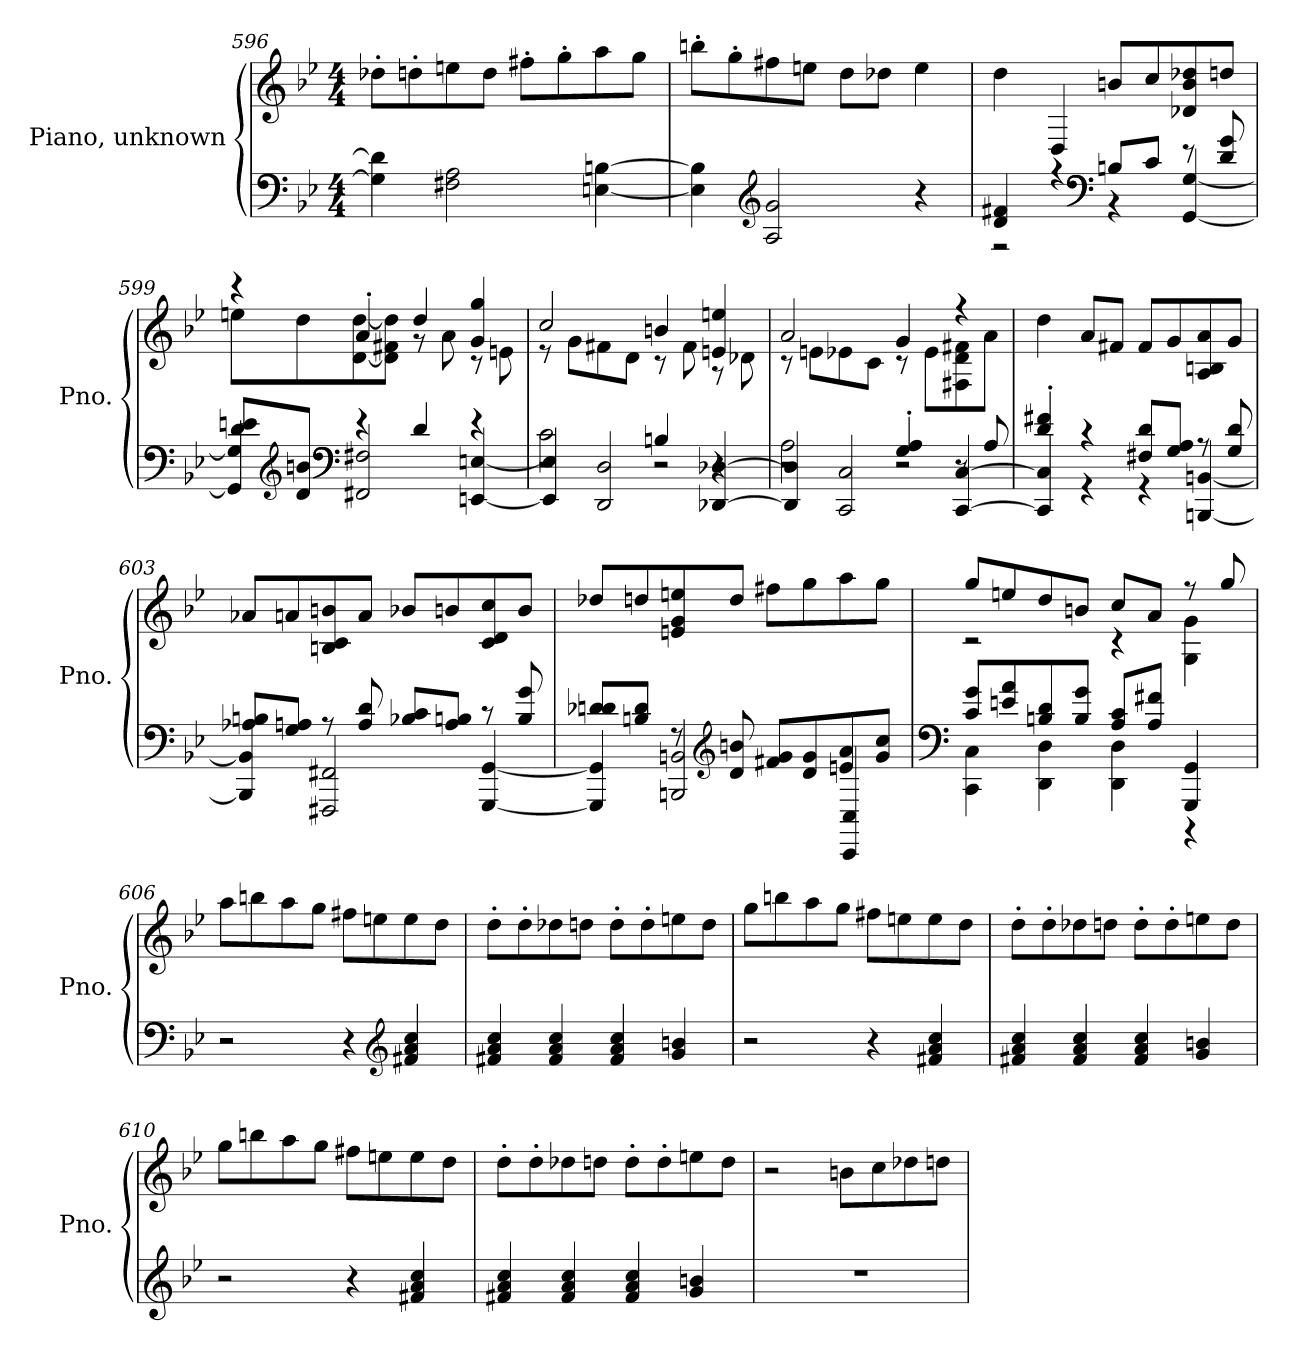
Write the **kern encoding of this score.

**kern	**kern
*part1	*part1
*staff2	*staff1
*I"Piano, unknown	*
*I'Pno.	*
*clefF4	*clefG2
*k[b-e-]	*k[b-e-]
*M4/4	*M4/4
=596	=596
4G\] 4d\]	8dd-X'\L
.	8ddn'\
2F#X\ 2A\	8een\
.	8dd\J
.	8ff#X'\L
.	8gg'\
[4En\ [4Bn\	8aa\
.	8gg\J
=597	=597
4E\] 4B\]	8bbn'\L
.	8gg'\
*clefG2	*
2A/ 2g/	8ff#X\
.	8een\J
.	8dd\L
.	8dd-X\J
4r	4ee\
=598	=598
*^	*
4d/ 4f#X/	2r	4dd\
4r	.	4D/
*clefF4	*	*
8Bn/L	4r	8bn/L
8c/J	.	8cc/
8r	[4GG/ [4G/	8d-X/ 8b/ 8dd-X/
8d/ 8g/	.	8ddn/J
!!LO:PB:g=z
=599	=599	=599
*	*	*^
8d/ 8en/L	4GG/] 4G/]	4r	8een\L
*clefG2	*	*	*
8d/ 8bn/J	.	.	8dd\
*clefF4	*	*	*
4r	2FF#X/ 2F#X/	4a'/	[8d\ [8dd\
.	.	.	8d\] 8f#X\ 8dd\]J
4d/	.	4dd/	8r
.	.	.	8a\
4r	[4EEn/ [4En/	4g/ 4gg/	8r
.	.	.	8en\
=600	=600	=600	=600
*	*^	*	*
2r	2c\	4EE/] 4E/]	2cc/	8r
.	.	.	.	8g\L
.	.	2DD/ 2D/	.	8f#X\
.	.	.	.	8d\J
4Bn/	2r	.	4bn/	8r
.	.	.	.	8f#\
4r	.	[4DD-X/ [4D-X/	4en/ 4een/	8r
.	.	.	.	8d-X\
=601	=601	=601	=601	=601
2r	2A\	4DD-/] 4D-/]	2a/	8r
.	.	.	.	8en\L
.	.	2CC/ 2C/	.	8e-X\
.	.	.	.	8c\J
4G/' 4A/'	2r	.	4g/	8r
.	.	.	.	8e-\L
8r	.	[4CC/ [4C/	4r	8F#X\ 8d\ 8f#X\
8A/	.	.	.	8a\J
*	*v	*v	*	*
*	*	*v	*v
!!LO:LB:g=z
=602	=602	=602
4d/' 4f#X/'	4CC/] 4C/]	4dd\
4r	4r	8a/L
.	.	8f#X/J
8F#X/ 8d/L	4r	8f#/L
8G/ 8A/J	.	8g/
8r	[4BBBn/ [4BBn/	8A/ 8Bn/ 8a/
8G/ 8d/	.	8g/J
=603	=603	=603
8A-X/ 8Bn/L	4BBB/] 4BB/]	8a-X/L
8G/ 8An/J	.	8an/
8r	2FFF#X/ 2FF#X/	8Bn/ 8c/ 8bn/
8A/ 8d/	.	8a/J
8B-X/ 8c/L	.	8b-X/L
8A/ 8Bn/J	.	8bn/
8r	[4GGG/ [4GG/	8c/ 8d/ 8cc/
8B/ 8g/	.	8b/J
!!LO:LB:g=z
=604	=604	=604
8d-X/ 8dn/L	4GGG/] 4GG/]	8dd-X/L
8Bn/ 8d/J	.	8ddn/
8r	2BBBn/ 2BBn/	8en/ 8g/ 8een/
*clefG2	*	*
8d/ 8bn/	.	8dd/J
8f#X/ 8g/L	.	8ff#X\L
8d/ 8g/	.	8gg\
8en/ 8a/	4CC/ 4C/	8aa\
8g/ 8cc/J	.	8gg\J
=605	=605	=605
*clefF4	*	*
*	*	*^
8c/ 8g/L	4CC\ 4C\	8gg/L	2r
8en/ 8a/	.	8een/	.
8Bn/ 8d/	4DD\ 4D\	8dd/	.
8B/ 8g/J	.	8bn/J	.
8A/ 8c/L	4DD\ 4D\	8cc/L	4r
8A/ 8f#X/J	.	8a/J	.
4GGG/ 4GG/	4r	8r	4G\ 4g\
.	.	8gg/	.
*v	*v	*	*
*	*v	*v
=606	=606
2r	8aa\L
.	8bbn\
.	8aa\
.	8gg\J
4r	8ff#X\L
.	8een\
*clefG2	*
4f#X/ 4a/ 4cc/	8ee\
.	8dd\J
!!LO:LB:g=z
=607	=607
4f#X/ 4a/ 4cc/	8dd'\L
.	8dd'\
4f#/ 4a/ 4cc/	8dd-X\
.	8ddn\J
4f#/ 4a/ 4cc/	8dd'\L
.	8dd'\
4g/ 4bn/	8een\
.	8dd\J
=608	=608
2r	8gg\L
.	8bbn\
.	8aa\
.	8gg\J
4r	8ff#X\L
.	8een\
4f#X/ 4a/ 4cc/	8ee\
.	8dd\J
=609	=609
4f#X/ 4a/ 4cc/	8dd'\L
.	8dd'\
4f#/ 4a/ 4cc/	8dd-X\
.	8ddn\J
4f#/ 4a/ 4cc/	8dd'\L
.	8dd'\
4g/ 4bn/	8een\
.	8dd\J
=610	=610
2r	8gg\L
.	8bbn\
.	8aa\
.	8gg\J
4r	8ff#X\L
.	8een\
4f#X/ 4a/ 4cc/	8ee\
.	8dd\J
!!LO:LB:g=z
=611	=611
4f#X/ 4a/ 4cc/	8dd'\L
.	8dd'\
4f#/ 4a/ 4cc/	8dd-X\
.	8ddn\J
4f#/ 4a/ 4cc/	8dd'\L
.	8dd'\
4g/ 4bn/	8een\
.	8dd\J
=612	=612
1r	2r
.	8bn\L
.	8cc\
.	8dd-X\
.	8ddn\J
=	=
*-	*-
